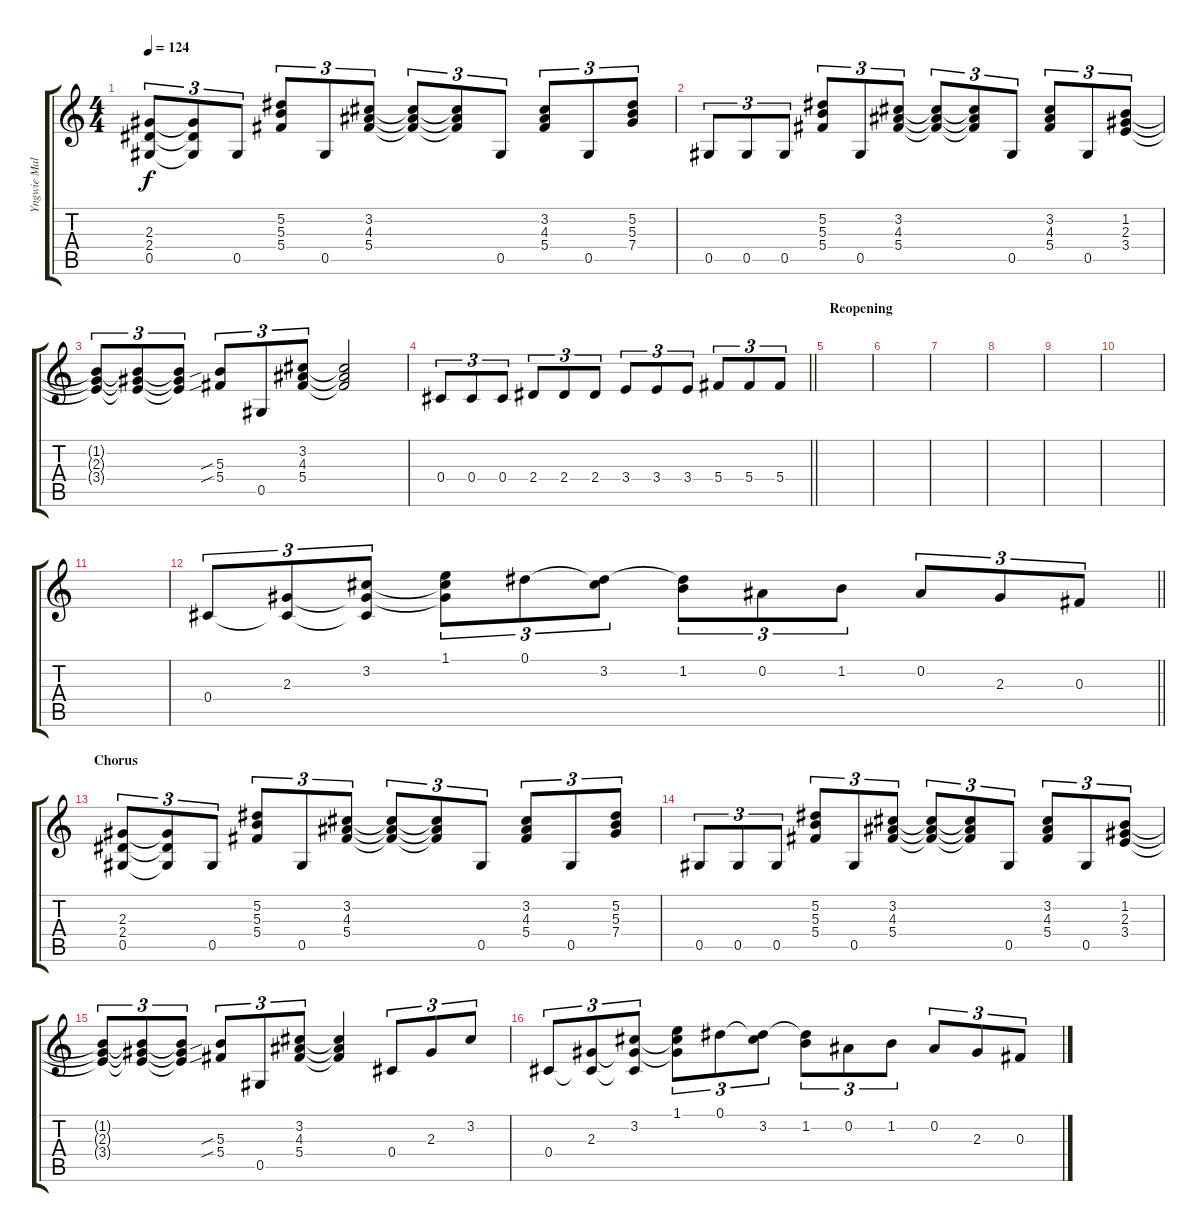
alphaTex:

\track ("Yngwie Malmsteen" "Yngwie Mal") {instrument overdrivenguitar}
\staff {score tabs}
\tuning (Eb4 Bb3 Gb3 Db3 Ab2 Eb2) {hide}
\ts (4 4)
\tempo 124
\clef g2
\ks c
(2.3 2.4 0.5).8{tu (3 2) dy f} (2.3{t} 2.4{t} 0.5{t}).8{tu (3 2)} 0.5.8{tu (3 2)} (5.2 5.3 5.4).8{tu (3 2)} 0.5.8{tu (3 2)} (3.2 4.3 5.4).8{tu (3 2)} (3.2{t} 4.3{t} 5.4{t}).8{tu (3 2)} (3.2{t} 4.3{t} 5.4{t}).8{tu (3 2)} 0.5.8{tu (3 2)} (3.2 4.3 5.4).8{tu (3 2)} 0.5.8{tu (3 2)} (5.2 5.3 7.4).8{tu (3 2)} |
0.5.8{tu (3 2)} 0.5.8{tu (3 2)} 0.5.8{tu (3 2)} (5.2 5.3 5.4).8{tu (3 2)} 0.5.8{tu (3 2)} (3.2 4.3 5.4).8{tu (3 2)} (3.2{t} 4.3{t} 5.4{t}).8{tu (3 2)} (3.2{t} 4.3{t} 5.4{t}).8{tu (3 2)} 0.5.8{tu (3 2)} (3.2 4.3 5.4).8{tu (3 2)} 0.5.8{tu (3 2)} (1.2 2.3 3.4).8{tu (3 2)} |
(1.2{t} 2.3{t} 3.4{t}).8{tu (3 2)} (1.2{t} 2.3{t} 3.4{t}).8{tu (3 2)} (1.2{t} 2.3{t} 3.4{t}).8{tu (3 2)} (5.3{sib} 5.4{sib}).8{tu (3 2)} 0.5.8{tu (3 2)} (3.2 4.3 5.4).8{tu (3 2)} (3.2{t} 4.3{t} 5.4{t}).2 |
\barLineRight lightlight
0.4.8{tu (3 2)} 0.4.8{tu (3 2)} 0.4.8{tu (3 2)} 2.4.8{tu (3 2)} 2.4.8{tu (3 2)} 2.4.8{tu (3 2)} 3.4.8{tu (3 2)} 3.4.8{tu (3 2)} 3.4.8{tu (3 2)} 5.4.8{tu (3 2)} 5.4.8{tu (3 2)} 5.4.8{tu (3 2)} |
\section ("" "Reopening")
|
|
|
|
|
|
|
\barLineRight lightlight
0.4.8{tu (3 2)} (2.3 0.4{t}).8{tu (3 2)} (3.2 2.3{t} 0.4{t}).8{tu (3 2)} (1.1 3.2{t} 2.3{t}).8{tu (3 2)} 0.1.8{tu (3 2)} (0.1{t} 3.2).8{tu (3 2)} (0.1{t} 1.2).8{tu (3 2)} 0.2.8{tu (3 2)} 1.2.8{tu (3 2)} 0.2.8{tu (3 2)} 2.3.8{tu (3 2)} 0.3.8{tu (3 2)} |
\section ("" "Chorus")
(2.3 2.4 0.5).8{tu (3 2)} (2.3{t} 2.4{t} 0.5{t}).8{tu (3 2)} 0.5.8{tu (3 2)} (5.2 5.3 5.4).8{tu (3 2)} 0.5.8{tu (3 2)} (3.2 4.3 5.4).8{tu (3 2)} (3.2{t} 4.3{t} 5.4{t}).8{tu (3 2)} (3.2{t} 4.3{t} 5.4{t}).8{tu (3 2)} 0.5.8{tu (3 2)} (3.2 4.3 5.4).8{tu (3 2)} 0.5.8{tu (3 2)} (5.2 5.3 7.4).8{tu (3 2)} |
0.5.8{tu (3 2)} 0.5.8{tu (3 2)} 0.5.8{tu (3 2)} (5.2 5.3 5.4).8{tu (3 2)} 0.5.8{tu (3 2)} (3.2 4.3 5.4).8{tu (3 2)} (3.2{t} 4.3{t} 5.4{t}).8{tu (3 2)} (3.2{t} 4.3{t} 5.4{t}).8{tu (3 2)} 0.5.8{tu (3 2)} (3.2 4.3 5.4).8{tu (3 2)} 0.5.8{tu (3 2)} (1.2 2.3 3.4).8{tu (3 2)} |
(1.2{t} 2.3{t} 3.4{t}).8{tu (3 2)} (1.2{t} 2.3{t} 3.4{t}).8{tu (3 2)} (1.2{t} 2.3{t} 3.4{t}).8{tu (3 2)} (5.3{sib} 5.4{sib}).8{tu (3 2)} 0.5.8{tu (3 2)} (3.2 4.3 5.4).8{tu (3 2)} (3.2{t} 4.3{t} 5.4{t}).4 0.4.8{tu (3 2)} 2.3.8{tu (3 2)} 3.2.8{tu (3 2)} |
0.4.8{tu (3 2)} (2.3 0.4{t}).8{tu (3 2)} (3.2 2.3{t} 0.4{t}).8{tu (3 2)} (1.1 3.2{t} 2.3{t}).8{tu (3 2)} 0.1.8{tu (3 2)} (0.1{t} 3.2).8{tu (3 2)} (0.1{t} 1.2).8{tu (3 2)} 0.2.8{tu (3 2)} 1.2.8{tu (3 2)} 0.2.8{tu (3 2)} 2.3.8{tu (3 2)} 0.3.8{tu (3 2)}
